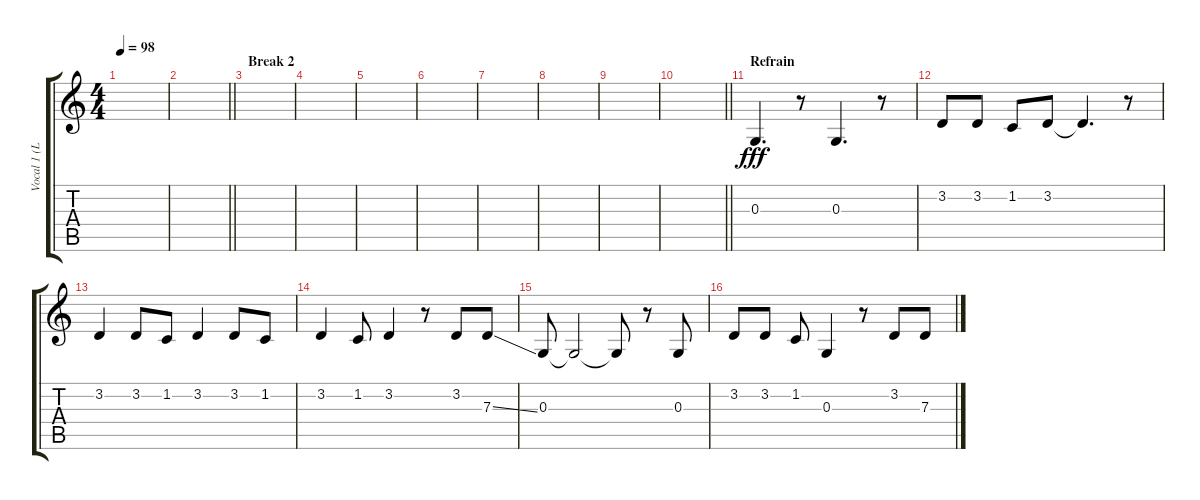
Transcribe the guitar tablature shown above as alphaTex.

\track ("Vocal 1 (Ld6)" "Vocal 1 (L") {instrument lead6voice}
\staff {score tabs}
\tuning (E4 B3 G3 D3 A2 E2) {hide}
\ts (4 4)
\tempo 98
\clef g2
\ks c
|
\barLineRight lightlight
|
\section ("" "Break 2")
|
|
|
|
|
|
|
\barLineRight lightlight
|
\section ("" "Refrain")
0.3.4{d dy fff} r.8 0.3.4{d} r.8 |
3.2.8 3.2.8 1.2.8 3.2.8 3.2{t}.4{d} r.8 |
3.2.4 3.2.8 1.2.8 3.2.4 3.2.8 1.2.8 |
3.2.4 1.2.8 3.2.4 r.8 3.2.8 7.3{ss}.8 |
0.3.8 0.3{t}.2 0.3{t}.8 r.8 0.3.8 |
3.2.8 3.2.8 1.2.8 0.3.4 r.8 3.2.8 7.3{ss}.8
